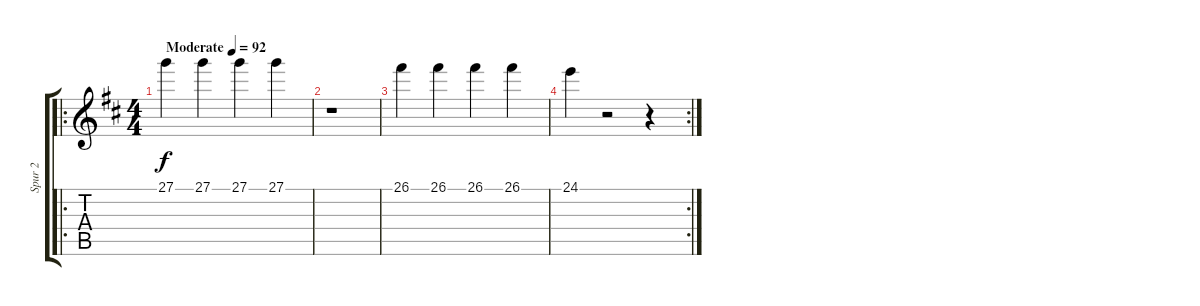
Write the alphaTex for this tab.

\track ("Spur 2" "Spur 2") {instrument acousticgrandpiano}
\staff {score tabs}
\tuning (E4 B3 G3 D3 A2 E2) {hide}
\ro
\ts (4 4)
\tempo (92 "Moderate")
\clef g2
\ks d
27.1.4{dy f instrument acousticgrandpiano} 27.1.4 27.1.4 27.1.4 |
r.1 |
26.1.4 26.1.4 26.1.4 26.1.4 |
\rc 2
24.1.4 r.2 r.4
